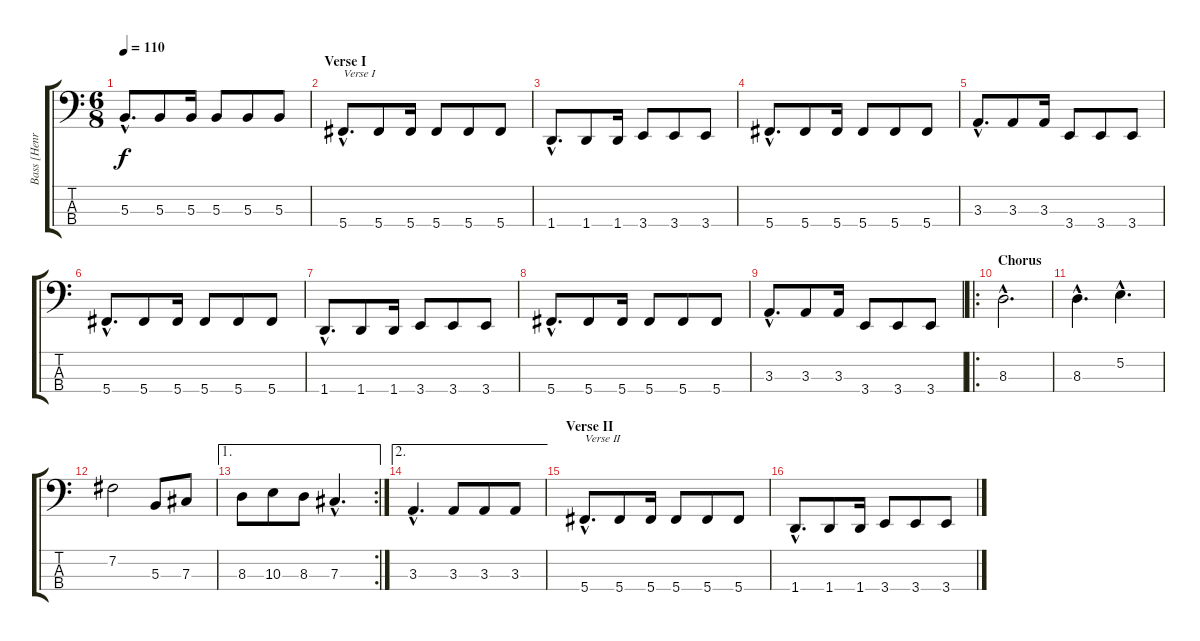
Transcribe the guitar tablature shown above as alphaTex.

\track ("Bass [Henriksson]" "Bass [Henr") {instrument electricbasspick}
\staff {score tabs}
\tuning (E2 B1 Gb1 Db1) {hide}
\ts (6 8)
\tempo 110
\clef f4
\ks c
5.3{hac}.8{d dy f} 5.3.8 5.3.16 5.3.8 5.3.8 5.3.8 |
\section ("" "Verse I")
5.4{hac}.8{d txt "Verse I"} 5.4.8 5.4.16 5.4.8 5.4.8 5.4.8 |
1.4{hac}.8{d} 1.4.8 1.4.16 3.4.8 3.4.8 3.4.8 |
5.4{hac}.8{d} 5.4.8 5.4.16 5.4.8 5.4.8 5.4.8 |
3.3{hac}.8{d} 3.3.8 3.3.16 3.4.8 3.4.8 3.4.8 |
5.4{hac}.8{d} 5.4.8 5.4.16 5.4.8 5.4.8 5.4.8 |
1.4{hac}.8{d} 1.4.8 1.4.16 3.4.8 3.4.8 3.4.8 |
5.4{hac}.8{d} 5.4.8 5.4.16 5.4.8 5.4.8 5.4.8 |
3.3{hac}.8{d} 3.3.8 3.3.16 3.4.8 3.4.8 3.4.8 |
\ro
\section ("" "Chorus ")
8.3{hac}.2{d} |
8.3{hac}.4{d} 5.2{hac}.4{d} |
7.2.2 5.3.8 7.3.8 |
\ae 1
\rc 2
8.3.8 10.3.8 8.3.8 7.3{hac}.4{d} |
\ae 2
3.3{hac}.4{d} 3.3.8 3.3.8 3.3.8 |
\section ("" "Verse II")
5.4{hac}.8{d txt "Verse II"} 5.4.8 5.4.16 5.4.8 5.4.8 5.4.8 |
1.4{hac}.8{d} 1.4.8 1.4.16 3.4.8 3.4.8 3.4.8
